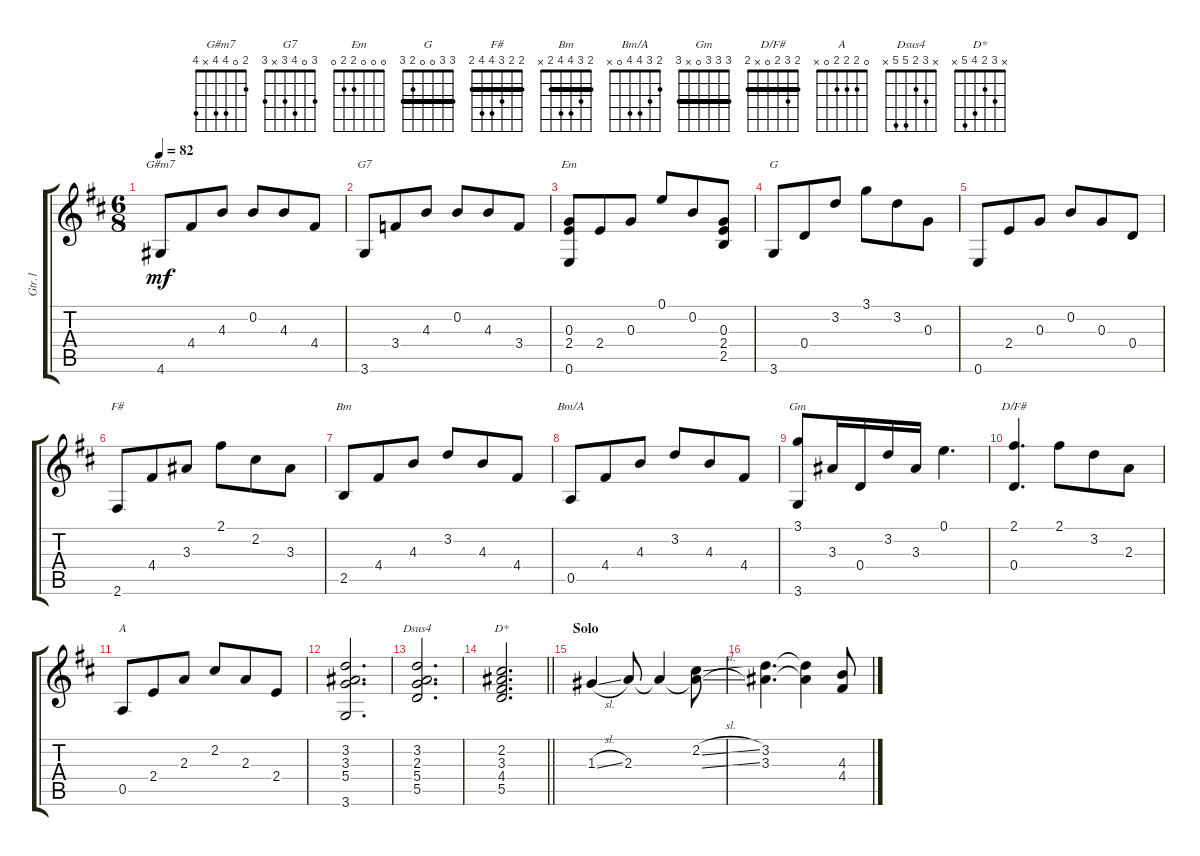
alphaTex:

\track ("Gtr.1" "Gtr.1") {instrument distortionguitar}
\staff {score tabs}
\tuning (E4 B3 G3 D3 A2 E2) {hide}
\chord ("G#m7" 2 0 4 4 x 4)
\chord ("G7" 3 0 4 3 x 3)
\chord ("Em" 0 0 0 2 2 0)
\chord ("G" 3 3 0 0 2 3) {barre 3}
\chord ("F#" 2 2 3 4 4 2) {barre 2}
\chord ("Bm" 2 3 4 4 2 x) {barre 2}
\chord ("Bm/A" 2 3 4 4 0 x)
\chord ("Gm" 3 3 3 0 x 3) {barre 3}
\chord ("D/F#" 2 3 2 0 x 2) {barre 2}
\chord ("A" 0 2 2 2 0 x)
\chord ("Dsus4" x 3 2 5 5 x)
\chord ("D*" x 3 2 4 5 x)
\ts (6 8)
\tempo 82
\clef g2
\ks d
4.6.8{ch "G#m7" dy mf} 4.4.8 4.3.8 0.2.8 4.3.8 4.4.8 |
3.6.8{ch "G7"} 3.4.8 4.3.8 0.2.8 4.3.8 3.4.8 |
(0.3 2.4 0.6).8{ch "Em"} 2.4.8 0.3.8 0.1.8 0.2.8 (0.3 2.4 2.5).8 |
3.6.8{ch "G"} 0.4.8 3.2.8 3.1.8 3.2.8 0.3.8 |
0.6.8 2.4.8 0.3.8 0.2.8 0.3.8 0.4.8 |
2.6.8{ch "F#"} 4.4.8 3.3.8 2.1.8 2.2.8 3.3.8 |
2.5.8{ch "Bm"} 4.4.8 4.3.8 3.2.8 4.3.8 4.4.8 |
0.5.8{ch "Bm/A"} 4.4.8 4.3.8 3.2.8 4.3.8 4.4.8 |
(3.1 3.6).8{ch "Gm"} 3.3.16 0.4.16 3.2.16 3.3.16 0.1.4{d} |
(2.1 0.4).4{d ch "D/F#"} 2.1.8 3.2.8 2.3.8 |
0.5.8{ch "A"} 2.4.8 2.3.8 2.2.8 2.3.8 2.4.8 |
(3.2 3.3 5.4 3.6).2{d instrument electricpiano1} |
(3.2 2.3 5.4 5.5).2{d ch "Dsus4"} |
\barLineRight lightlight
(2.2 3.3 4.4 5.5).2{d ch "D*"} |
\section ("" "Solo")
1.3{sl}.4{instrument distortionguitar} 2.3.8 2.3{t}.4 (2.2{sl} 2.3{sl t}).8 |
(3.2 3.3).4{d} (3.2{t} 3.3{t}).4 (4.3{sl} 4.4{sl}).8
